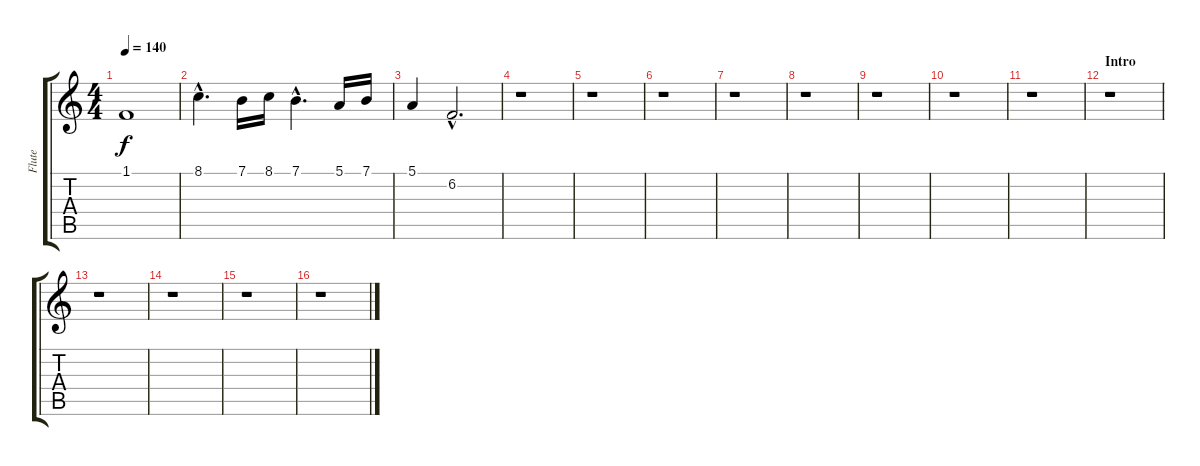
\track ("Flute" "Flute") {instrument panflute}
\staff {score tabs}
\tuning (E4 B3 G3 D3 A2 E2) {hide}
\ts (4 4)
\tempo 140
\clef g2
\ks c
1.1.1{dy f} |
8.1{hac}.4{d} 7.1.16 8.1.16 7.1{hac}.4{d} 5.1.16 7.1.16 |
5.1.4 6.2{hac}.2{d} |
r.1 |
r.1 |
r.1 |
r.1 |
r.1 |
r.1 |
r.1 |
r.1 |
\section ("" "Intro")
r.1 |
r.1 |
r.1 |
r.1 |
r.1
